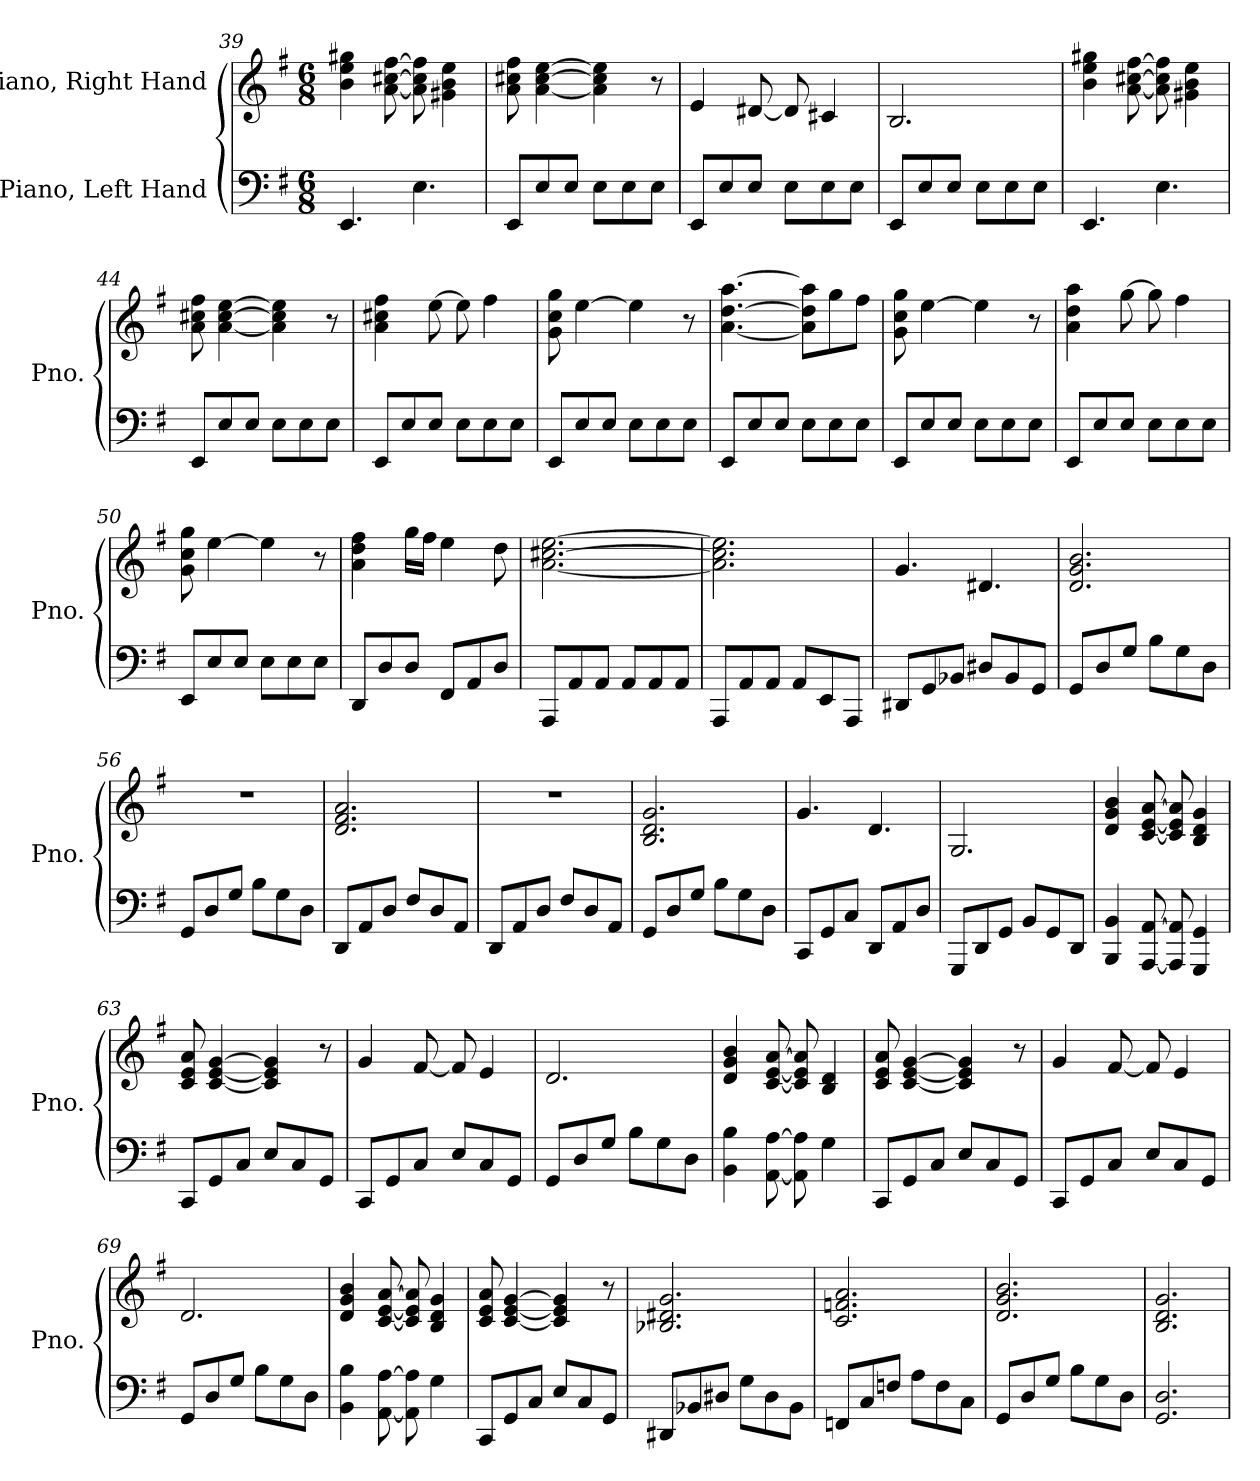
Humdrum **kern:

**kern	**kern
*part2	*part1
*staff2	*staff1
*I"Piano, Left Hand	*I"Piano, Right Hand
*I'Pno.	*I'Pno.
!!LO:LB:g=z
*clefF4	*clefG2
*k[f#]	*k[f#]
*M6/8	*M6/8
=39	=39
4.EE/	4b\ 4ee\ 4gg#X\
.	[8a\ [8cc#X\ [8ff#\
4.E\	8a\] 8cc#\] 8ff#\]
.	4g#X\ 4b\ 4ee\
=40	=40
8EE/L	8a\ 8cc#X\ 8ff#\
8E/	[4a\ [4cc#\ [4ee\
8E/J	.
8E\L	4a\] 4cc#\] 4ee\]
8E\	.
8E\J	8r
=41	=41
8EE/L	4e/
8E/	.
8E/J	[8d#X/
8E\L	8d#/]
8E\	4c#X/
8E\J	.
=42	=42
8EE/L	2.B/
8E/	.
8E/J	.
8E\L	.
8E\	.
8E\J	.
=43	=43
4.EE/	4b\ 4ee\ 4gg#X\
.	[8a\ [8cc#X\ [8ff#\
4.E\	8a\] 8cc#\] 8ff#\]
.	4g#X\ 4b\ 4ee\
!!LO:LB:g=z
=44	=44
8EE/L	8a\ 8cc#X\ 8ff#\
8E/	[4a\ [4cc#\ [4ee\
8E/J	.
8E\L	4a\] 4cc#\] 4ee\]
8E\	.
8E\J	8r
=45	=45
8EE/L	4a\ 4cc#X\ 4ff#\
8E/	.
8E/J	[8ee\
8E\L	8ee\]
8E\	4ff#\
8E\J	.
=46	=46
8EE/L	8g\ 8cc\ 8gg\
8E/	[4ee\
8E/J	.
8E\L	4ee\]
8E\	.
8E\J	8r
=47	=47
8EE/L	[4.a\ [4.dd\ [4.aa\
8E/	.
8E/J	.
8E\L	8a\] 8dd\] 8aa\]L
8E\	8gg\
8E\J	8ff#\J
=48	=48
8EE/L	8g\ 8cc\ 8gg\
8E/	[4ee\
8E/J	.
8E\L	4ee\]
8E\	.
8E\J	8r
=49	=49
8EE/L	4a\ 4dd\ 4aa\
8E/	.
8E/J	[8gg\
8E\L	8gg\]
8E\	4ff#\
8E\J	.
!!LO:LB:g=z
=50	=50
8EE/L	8g\ 8cc\ 8gg\
8E/	[4ee\
8E/J	.
8E\L	4ee\]
8E\	.
8E\J	8r
=51	=51
8DD/L	4a\ 4dd\ 4ff#\
8D/	.
8D/J	16gg\LL
.	16ff#\JJ
8FF#/L	4ee\
8AA/	.
8D/J	8dd\
=52	=52
8AAA/L	[2.a\ [2.cc#X\ [2.ee\
8AA/	.
8AA/J	.
8AA/L	.
8AA/	.
8AA/J	.
=53	=53
8AAA/L	2.a\] 2.cc#\] 2.ee\]
8AA/	.
8AA/J	.
8AA/L	.
8EE/	.
8AAA/J	.
=54	=54
8DD#X/L	4.g/
8GG/	.
8BB-X/J	.
8D#X/L	4.d#X/
8BB-/	.
8GG/J	.
=55	=55
8GG/L	2.d/ 2.g/ 2.b/
8D/	.
8G/J	.
8B\L	.
8G\	.
8D\J	.
!!LO:LB:g=z
=56	=56
8GG/L	2.r
8D/	.
8G/J	.
8B\L	.
8G\	.
8D\J	.
=57	=57
8DD/L	2.d/ 2.f#/ 2.a/
8AA/	.
8D/J	.
8F#/L	.
8D/	.
8AA/J	.
=58	=58
8DD/L	2.r
8AA/	.
8D/J	.
8F#/L	.
8D/	.
8AA/J	.
=59	=59
8GG/L	2.B/ 2.d/ 2.g/
8D/	.
8G/J	.
8B\L	.
8G\	.
8D\J	.
=60	=60
8CC/L	4.g/
8GG/	.
8C/J	.
8DD/L	4.d/
8AA/	.
8D/J	.
=61	=61
8GGG/L	2.G/
8DD/	.
8GG/J	.
8BB/L	.
8GG/	.
8DD/J	.
!!LO:LB:g=z
=62	=62
4BBB/ 4BB/	4d/ 4g/ 4b/
[8AAA/ [8AA/	[8c/ [8e/ [8a/
8AAA/] 8AA/]	8c/] 8e/] 8a/]
4GGG/ 4GG/	4B/ 4d/ 4g/
=63	=63
8CC/L	8c/ 8e/ 8a/
8GG/	[4c/ [4e/ [4g/
8C/J	.
8E/L	4c/] 4e/] 4g/]
8C/	.
8GG/J	8r
=64	=64
8CC/L	4g/
8GG/	.
8C/J	[8f#/
8E/L	8f#/]
8C/	4e/
8GG/J	.
=65	=65
8GG/L	2.d/
8D/	.
8G/J	.
8B\L	.
8G\	.
8D\J	.
=66	=66
4BB\ 4B\	4d/ 4g/ 4b/
[8AA\ [8A\	[8c/ [8e/ [8a/
8AA\] 8A\]	8c/] 8e/] 8a/]
4G\	4B/ 4d/
!!LO:PB:g=z
=67	=67
8CC/L	8c/ 8e/ 8a/
8GG/	[4c/ [4e/ [4g/
8C/J	.
8E/L	4c/] 4e/] 4g/]
8C/	.
8GG/J	8r
=68	=68
8CC/L	4g/
8GG/	.
8C/J	[8f#/
8E/L	8f#/]
8C/	4e/
8GG/J	.
=69	=69
8GG/L	2.d/
8D/	.
8G/J	.
8B\L	.
8G\	.
8D\J	.
=70	=70
4BB\ 4B\	4d/ 4g/ 4b/
[8AA\ [8A\	[8c/ [8e/ [8a/
8AA\] 8A\]	8c/] 8e/] 8a/]
4G\	4B/ 4d/ 4g/
=71	=71
8CC/L	8c/ 8e/ 8a/
8GG/	[4c/ [4e/ [4g/
8C/J	.
8E/L	4c/] 4e/] 4g/]
8C/	.
8GG/J	8r
!!LO:LB:g=z
=72	=72
8DD#X/L	2.B-X/ 2.d#X/ 2.g/
8BB-X/	.
8D#X/J	.
8G\L	.
8D#\	.
8BB-\J	.
=73	=73
8FFn/L	2.c/ 2.fn/ 2.a/
8C/	.
8Fn/J	.
8A\L	.
8F\	.
8C\J	.
=74	=74
8GG/L	2.d/ 2.g/ 2.b/
8D/	.
8G/J	.
8B\L	.
8G\	.
8D\J	.
=75	=75
2.GG/ 2.D/	2.B/ 2.d/ 2.g/
=	=
*-	*-
